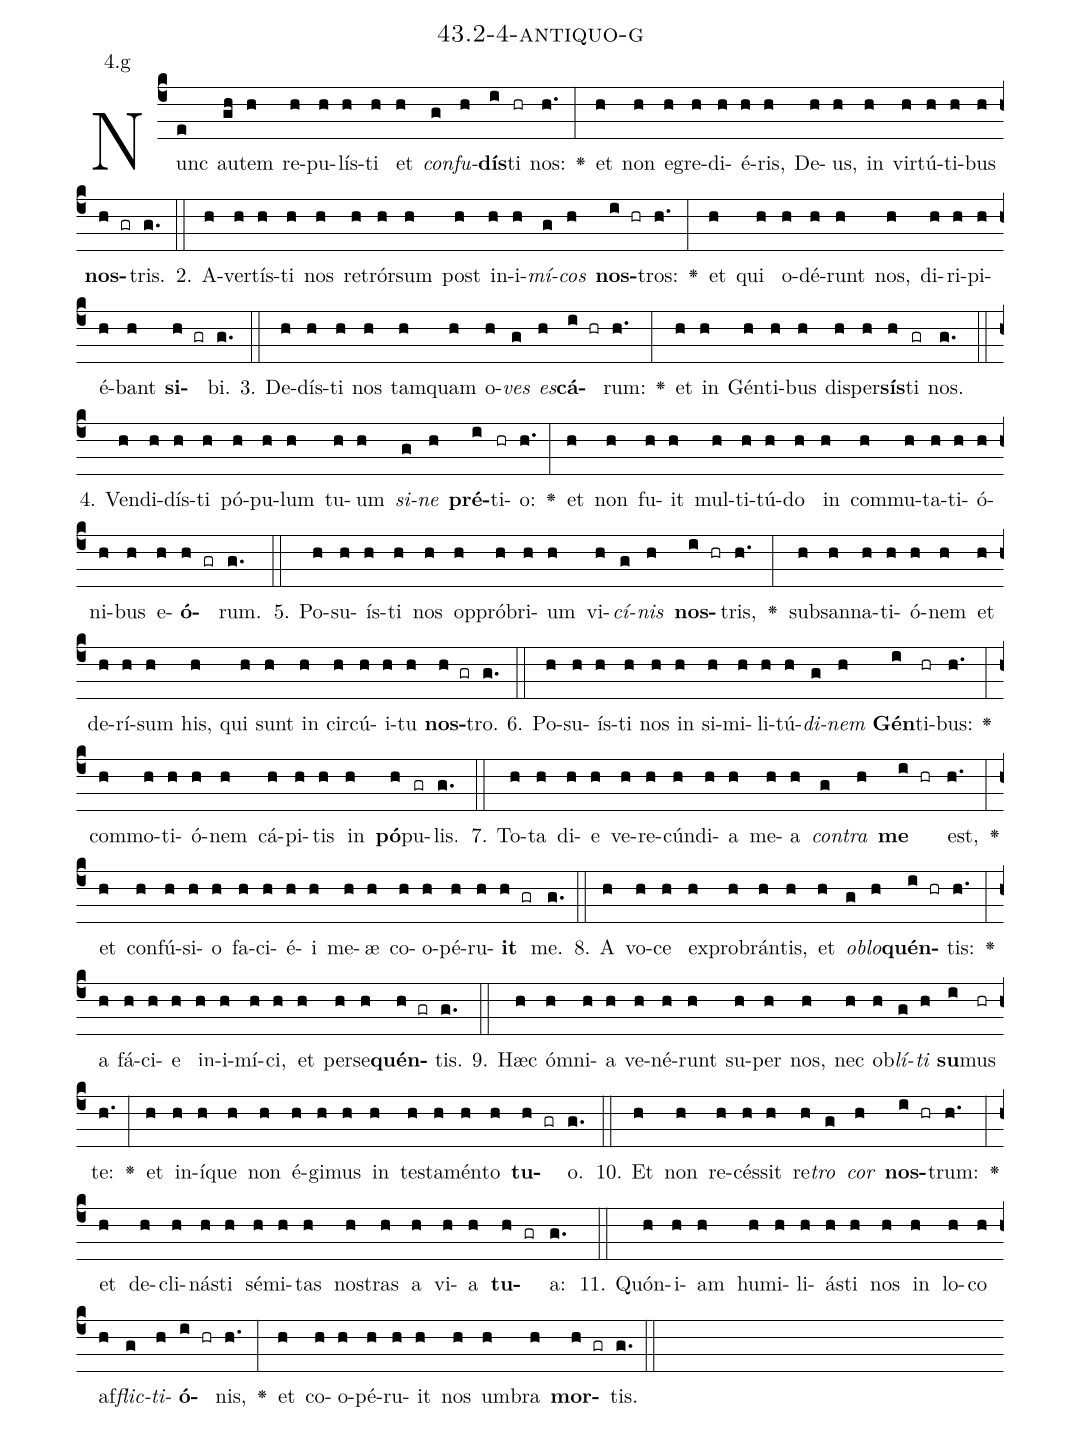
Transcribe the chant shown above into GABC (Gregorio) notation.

name: 43.2-4-antiquo-g;
annotation: 4.g;
%%
(c4)Nunc(e) au(gh)tem(h) re(h)pu(h)lís(h)ti(h) et(h) <i>con</i>(g)<i>fu</i>(h)<b>dís</b>(i)ti(hr) nos:(h.) <v>\greheightstar</v>(:) et(h) non(h) e(h)gre(h)di(h)é(h)ris,(h) De(h)us,(h) in(h) vir(h)tú(h)ti(h)bus(h) <b>nos</b>(h gr)tris.(g.) (::)
2. A(h)ver(h)tís(h)ti(h) nos(h) re(h)trór(h)sum(h) post(h) in(h)i(h)<i>mí</i>(g)<i>cos</i>(h) <b>nos</b>(i hr)tros:(h.) <v>\greheightstar</v>(:) et(h) qui(h) o(h)dé(h)runt(h) nos,(h) di(h)ri(h)pi(h)é(h)bant(h) <b>si</b>(h gr)bi.(g.) (::)
3. De(h)dís(h)ti(h) nos(h) tam(h)quam(h) o(h)<i>ves</i>(g) <i>es</i>(h)<b>cá</b>(i hr)rum:(h.) <v>\greheightstar</v>(:) et(h) in(h) Gén(h)ti(h)bus(h) di(h)sper(h)<b>sís</b>(h)ti(gr) nos.(g.) (::)
4. Ven(h)di(h)dís(h)ti(h) pó(h)pu(h)lum(h) tu(h)um(h) <i>si</i>(g)<i>ne</i>(h) <b>pré</b>(i)ti(hr)o:(h.) <v>\greheightstar</v>(:) et(h) non(h) fu(h)it(h) mul(h)ti(h)tú(h)do(h) in(h) com(h)mu(h)ta(h)ti(h)ó(h)ni(h)bus(h) e(h)<b>ó</b>(h gr)rum.(g.) (::)
5. Po(h)su(h)ís(h)ti(h) nos(h) op(h)pró(h)bri(h)um(h) vi(h)<i>cí</i>(g)<i>nis</i>(h) <b>nos</b>(i hr)tris,(h.) <v>\greheightstar</v>(:) sub(h)san(h)na(h)ti(h)ó(h)nem(h) et(h) de(h)rí(h)sum(h) his,(h) qui(h) sunt(h) in(h) cir(h)cú(h)i(h)tu(h) <b>nos</b>(h gr)tro.(g.) (::)
6. Po(h)su(h)ís(h)ti(h) nos(h) in(h) si(h)mi(h)li(h)tú(h)<i>di</i>(g)<i>nem</i>(h) <b>Gén</b>(i)ti(hr)bus:(h.) <v>\greheightstar</v>(:) com(h)mo(h)ti(h)ó(h)nem(h) cá(h)pi(h)tis(h) in(h) <b>pó</b>(h)pu(gr)lis.(g.) (::)
7. To(h)ta(h) di(h)e(h) ve(h)re(h)cún(h)di(h)a(h) me(h)a(h) <i>con</i>(g)<i>tra</i>(h) <b>me</b>(i hr) est,(h.) <v>\greheightstar</v>(:) et(h) con(h)fú(h)si(h)o(h) fa(h)ci(h)é(h)i(h) me(h)æ(h) co(h)o(h)pé(h)ru(h)<b>it</b>(h gr) me.(g.) (::)
8. A(h) vo(h)ce(h) ex(h)pro(h)brán(h)tis,(h) et(h) <i>ob</i>(g)<i>lo</i>(h)<b>quén</b>(i hr)tis:(h.) <v>\greheightstar</v>(:) a(h) fá(h)ci(h)e(h) in(h)i(h)mí(h)ci,(h) et(h) per(h)se(h)<b>quén</b>(h gr)tis.(g.) (::)
9. Hæc(h) óm(h)ni(h)a(h) ve(h)né(h)runt(h) su(h)per(h) nos,(h) nec(h) ob(h)<i>lí</i>(g)<i>ti</i>(h) <b>su</b>(i)mus(hr) te:(h.) <v>\greheightstar</v>(:) et(h) in(h)í(h)que(h) non(h) é(h)gi(h)mus(h) in(h) tes(h)ta(h)mén(h)to(h) <b>tu</b>(h gr)o.(g.) (::)
10. Et(h) non(h) re(h)cés(h)sit(h) re(h)<i>tro</i>(g) <i>cor</i>(h) <b>nos</b>(i hr)trum:(h.) <v>\greheightstar</v>(:) et(h) de(h)cli(h)nás(h)ti(h) sé(h)mi(h)tas(h) nos(h)tras(h) a(h) vi(h)a(h) <b>tu</b>(h gr)a:(g.) (::)
11. Quón(h)i(h)am(h) hu(h)mi(h)li(h)ás(h)ti(h) nos(h) in(h) lo(h)co(h) af(h)<i>flic</i>(g)<i>ti</i>(h)<b>ó</b>(i hr)nis,(h.) <v>\greheightstar</v>(:) et(h) co(h)o(h)pé(h)ru(h)it(h) nos(h) um(h)bra(h) <b>mor</b>(h gr)tis.(g.) (::)
